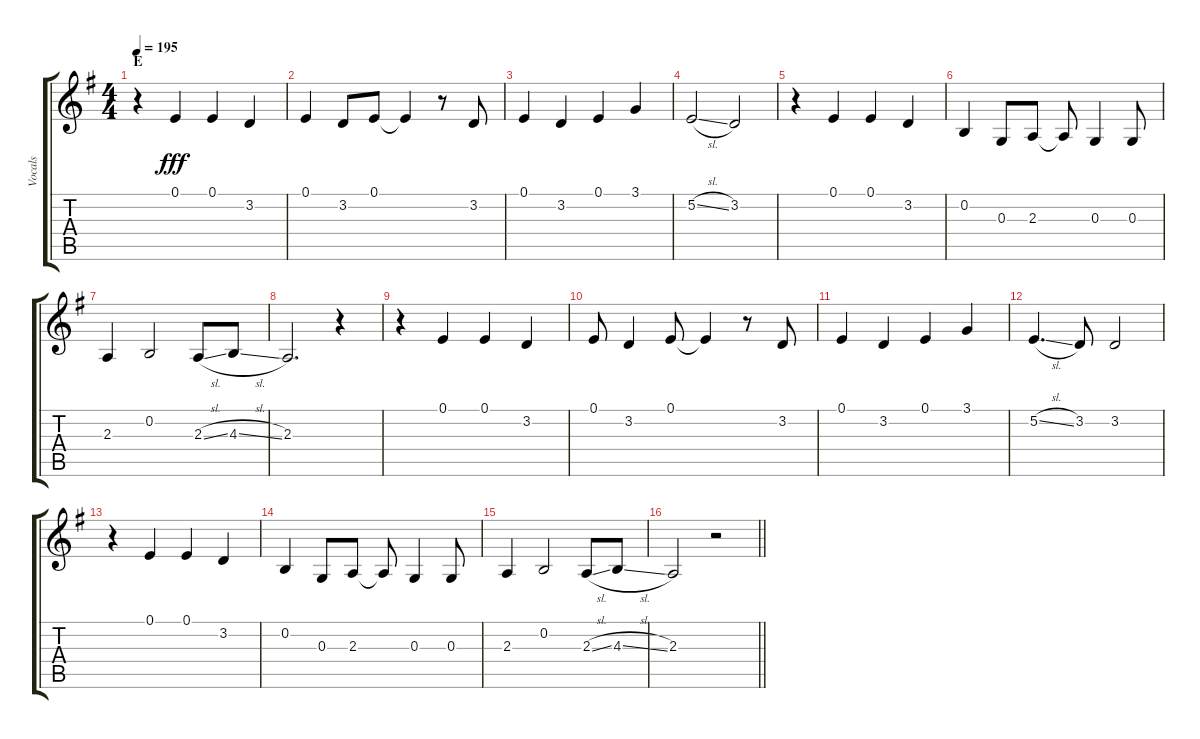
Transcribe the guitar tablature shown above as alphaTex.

\track ("Vocals" "Vocals") {instrument voiceoohs}
\staff {score tabs}
\tuning (E4 B3 G3 D3 A2 E2) {hide}
\ts (4 4)
\section ("" "E")
\tempo 195
\clef g2
\ks g
r.4{dy fff} 0.1.4 0.1.4 3.2.4 |
0.1.4 3.2.8 0.1.8 0.1{t}.4 r.8 3.2.8 |
0.1.4 3.2.4 0.1.4 3.1.4 |
5.2{sl}.2 3.2.2 |
r.4 0.1.4 0.1.4 3.2.4 |
0.2.4 0.3.8 2.3.8 2.3{t}.8 0.3.4 0.3.8 |
2.3.4 0.2.2 2.3{sl}.8 4.3{sl}.8 |
2.3.2{d} r.4 |
r.4 0.1.4 0.1.4 3.2.4 |
0.1.8 3.2.4 0.1.8 0.1{t}.4 r.8 3.2.8 |
0.1.4 3.2.4 0.1.4 3.1.4 |
5.2{sl}.4{d} 3.2.8 3.2.2 |
r.4 0.1.4 0.1.4 3.2.4 |
0.2.4 0.3.8 2.3.8 2.3{t}.8 0.3.4 0.3.8 |
2.3.4 0.2.2 2.3{sl}.8 4.3{sl}.8 |
\barLineRight lightlight
2.3.2 r.2
